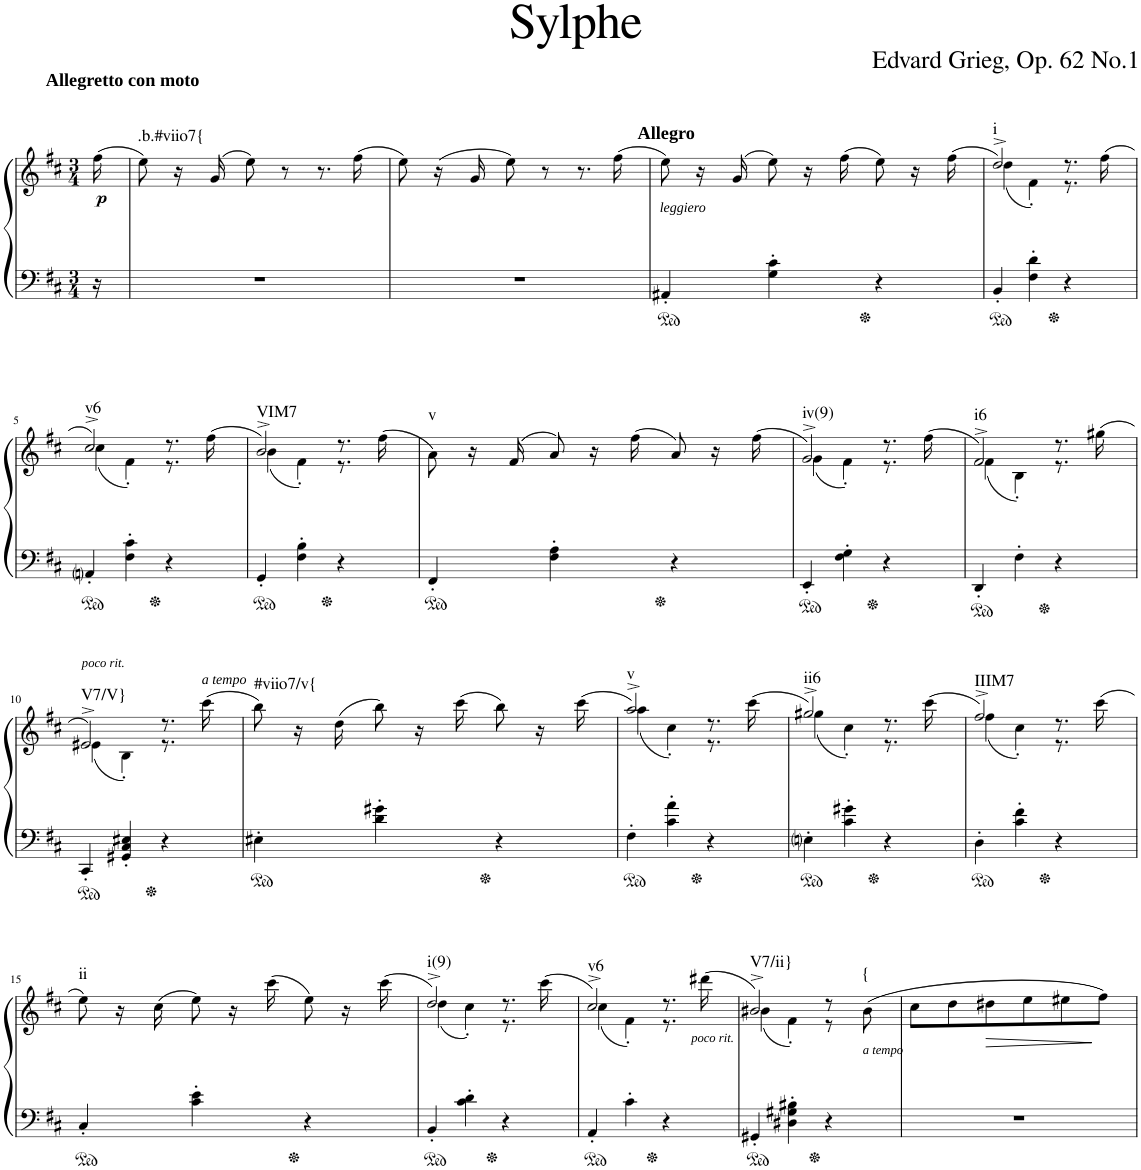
**kern	**kern	**dynam	**harte
*part1	*part1	*part1	*part1
*staff2	*staff1	*staff1/2	*
*I"Midi_1	*	*	*
*clefF4	*clefG2	*	*
*k[f#c#]	*k[f#c#]	*	*
*D:	*D:	*	*
*M3/4	*M3/4	*	*
=	=	=	=
*	*^	*	*
!	!LO:TX:a:B:t=Allegretto con moto	!	!	!
!	!	!	!LO:DY:b	!
16r	(16ff#\	16ryy	p	.
=1	=1	=1	=1	=1
!	!	!	!	!LO:H:kt=.b.#viio7{
2.r	8ee\)	2ryy	.	N
.	16r	.	.	.
.	(16g/	.	.	.
.	8ee\)	.	.	.
.	8r	.	.	.
.	8.r	4ryy	.	.
.	(>16ff#\	.	.	.
=2	=2	=2	=2	=2
2.r	8ee\)	2ryy	.	.
.	(>16r	.	.	.
.	16g/	.	.	.
.	8ee\)	.	.	.
.	8r	.	.	.
.	8.r	4ryy	.	.
!	!LO:TX:a:B:t=Allegro	!	!	!
.	(>16ff#\	.	.	.
=3	=3	=3	=3	=3
!	!LO:TX:b:i:t=leggiero	!	!	!
4AA#X'/	8ee\)	2ryy	.	.
.	16r	.	.	.
.	(16g/	.	.	.
4G\' 4c#\'	8ee\)	.	.	.
.	16r	.	.	.
.	(>16ff#\	.	.	.
4r	8ee\)	4ryy	.	.
.	16r	.	.	.
.	(>16ff#\	.	.	.
=4	=4	=4	=4	=4
!	!	!	!	!LO:H:kt=i
4BB'/	2dd^/)	(4dd\	.	N
4F#\' 4d\'	.	4f#'\)	.	.
4r	8.r	8.r	.	.
.	(16ff#\	16ryy	.	.
!!LO:LB:g=z	!!
=5	=5	=5	=5	=5
!	!	!	!	!LO:H:kt=v6
4AAni'/	2cc#^/)	(<4cc#\	.	N
4F#\' 4c#\'	.	4f#'\)	.	.
4r	8.r	8.r	.	.
.	(>16ff#\	16ryy	.	.
=6	=6	=6	=6	=6
!	!	!	!	!LO:H:kt=VIM7
4GG'/	2b^/)	(<4b\	.	N
4F#\' 4B\'	.	4f#'\)	.	.
4r	8.r	8.r	.	.
.	(>16ff#\	16ryy	.	.
=7	=7	=7	=7	=7
!	!	!	!	!LO:H:kt=v
4FF#'/	8a\)	2ryy	.	N
.	16r	.	.	.
.	(>16f#/	.	.	.
4F#\' 4A\'	8a/)	.	.	.
.	16r	.	.	.
.	(16ff#\	.	.	.
4r	8a/)	4ryy	.	.
.	16r	.	.	.
.	(>16ff#\	.	.	.
=8	=8	=8	=8	=8
!	!	!	!	!LO:H:kt=iv(9)
4EE'/	2g^/)	(<4g\	.	N
4F#\' 4G\'	.	4f#'\)	.	.
4r	8.r	8.r	.	.
.	(>16ff#\	16ryy	.	.
=9	=9	=9	=9	=9
!	!	!	!	!LO:H:kt=i6
4DD'/	2f#^/)	(4f#\	.	N
4F#'\	.	4B'\)	.	.
4r	8.r	8.r	.	.
.	(16gg#X\	16ryy	.	.
!!LO:LB:g=z	!!
=10	=10	=10	=10	=10
*^	*	*	*	*
!	!	!LO:TX:a:i:t=poco rit.	!	!	!LO:H:kt=V7/V}
4CC#'/	2ryy	2e#X^/)	(4e#\	.	N
4GG#X/' 4C#/' 4E#X/'	.	.	4B'\)	.	.
4r	4ryy	8.r	8.r	.	.
!	!	!LO:TX:a:i:t=a tempo	!	!	!
.	.	(>16ccc#\	16ryy	.	.
=11	=11	=11	=11	=11	=11
!	!	!	!	!	!LO:H:kt=#viio7/v{
4E#X'\	2ryy	8bb\)	2ryy	.	N
.	.	16r	.	.	.
.	.	(16dd\	.	.	.
4d\' 4g#X\'	.	8bb\)	.	.	.
.	.	16r	.	.	.
.	.	(>16ccc#\	.	.	.
4r	4ryy	8bb\)	4ryy	.	.
.	.	16r	.	.	.
.	.	(>16ccc#\	.	.	.
=12	=12	=12	=12	=12	=12
!	!	!	!	!	!LO:H:kt=v
4F#'\	2ryy	2aa^/)	(4aa\	.	N
4c#\' 4a\'	.	.	4cc#'\)	.	.
4r	4ryy	8.r	8.r	.	.
.	.	(>16ccc#\	16ryy	.	.
=13	=13	=13	=13	=13	=13
!	!	!	!	!	!LO:H:kt=ii6
4Eni'\	2ryy	2gg#X^/)	(4gg#\	.	N
4c#\' 4g#X\'	.	.	4cc#'\)	.	.
4r	4ryy	8.r	8.r	.	.
.	.	(>16ccc#\	16ryy	.	.
=14	=14	=14	=14	=14	=14
!	!	!	!	!	!LO:H:kt=IIIM7
4D'\	4ryy	2ff#^/)	(<4ff#\	.	N
4c#\' 4f#\'	2ryy	.	4cc#'\)	.	.
4r	.	8.r	8.r	.	.
.	.	(16ccc#\	16ryy	.	.
*v	*v	*	*	*	*
!!LO:LB:g=z	!!
=15	=15	=15	=15	=15
!	!	!	!	!LO:H:kt=ii
4C#'/	8ee\)	2ryy	.	N
.	16r	.	.	.
.	(>16cc#\	.	.	.
4c#\' 4e\'	8ee\)	.	.	.
.	16r	.	.	.
.	(16ccc#\	.	.	.
4r	8ee\)	4ryy	.	.
.	16r	.	.	.
.	(16ccc#\	.	.	.
=16	=16	=16	=16	=16
!	!	!	!	!LO:H:kt=i(9)
4BB'/	2dd^/)	(<4dd\	.	N
4c#\' 4d\'	.	4cc#'\)	.	.
4r	8.r	8.r	.	.
.	(16ccc#\	16ryy	.	.
=17	=17	=17	=17	=17
!	!	!	!	!LO:H:kt=v6
4AA'/	2cc#^/)	(<4cc#\	.	N
4c#'\	.	4f#'\)	.	.
4r	8.r	8.r	.	.
!	!LO:TX:b:i:t=poco rit.	!	!	!
.	(16ddd#X\	16ryy	.	.
=18	=18	=18	=18	=18
!	!	!	!	!LO:H:kt=V7/ii}
4GG#X'/	2b#X^/)	(<4b#\	.	N
4D#X\' 4G#X\' 4B#X\'	.	4f#'\)	.	.
4r	8r	8r	.	.
!	!LO:TX:b:i:t=a tempo	!	!	!LO:H:kt={
.	(>8b#\	8ryy	.	N
=19	=19	=19	=19	=19
2.r	8cc#\L	2ryy	.	.
.	8dd\	.	.	.
!	!	!	!LO:HP:b	!
.	8dd#X\	.	>	.
.	8ee\	.	.	.
.	8ee#X\	4ryy	.	.
.	8ff#\J)	.	]	.
*	*v	*v	*	*
=	=	=	=
*-	*-	*-	*-
